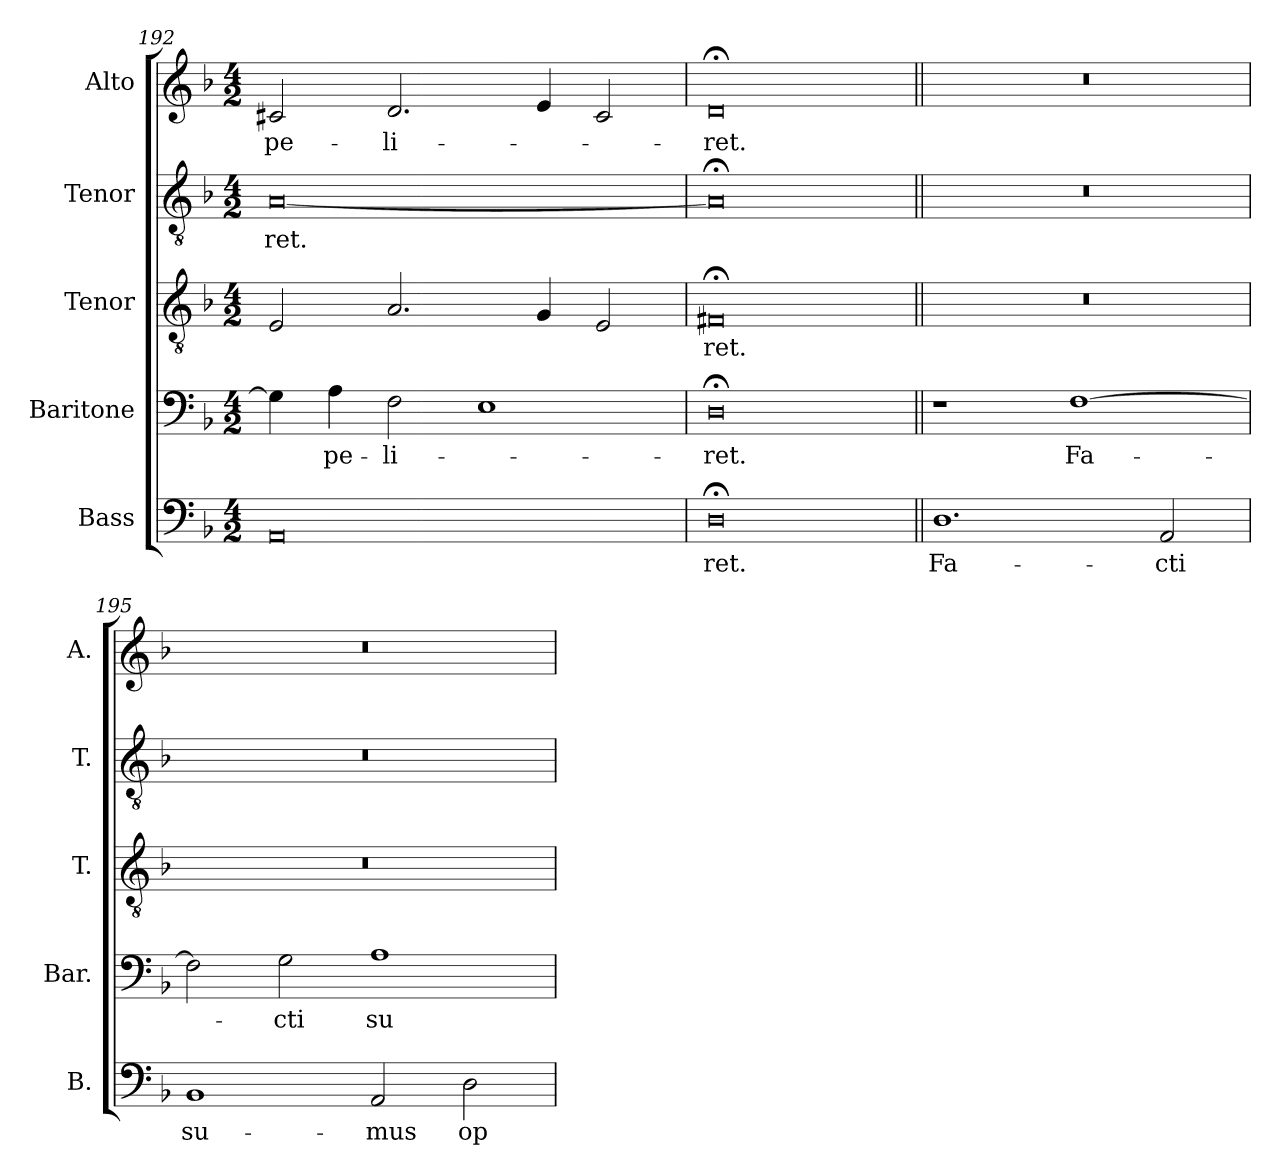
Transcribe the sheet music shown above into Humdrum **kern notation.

**kern	**text	**kern	**text	**kern	**text	**kern	**text	**kern	**text
*part5	*part5	*part4	*part4	*part3	*part3	*part2	*part2	*part1	*part1
*staff5	*staff5	*staff4	*staff4	*staff3	*staff3	*staff2	*staff2	*staff1	*staff1
*I"Bass	*	*I"Baritone	*	*I"Tenor	*	*I"Tenor	*	*I"Alto	*
*I'B.	*	*I'Bar.	*	*I'T.	*	*I'T.	*	*I'A.	*
*clefF4	*	*clefF4	*	*clefGv2	*	*clefGv2	*	*clefG2	*
*	*	*	*	*ITrd7c12	*	*ITrd7c12	*	*	*
*k[b-]	*	*k[b-]	*	*k[b-]	*	*k[b-]	*	*k[b-]	*
*F:	*	*F:	*	*F:	*	*F:	*	*F:	*
*M4/2	*	*M4/2	*	*M4/2	*	*M4/2	*	*M4/2	*
=192	=192	=192	=192	=192	=192	=192	=192	=192	=192
!	!	!	!	!	!	!	!LO:LY:b:color=#000000	!	!
!	!	!	!	!	!	!	!	!	!LO:LY:b:color=#000000
0AAi	.	4Gi\]	.	2EEi/	.	[0AAi	-ret.	2c#Xi/	-pe-
!	!	!	!LO:LY:b:color=#000000	!	!	!	!	!	!
.	.	4Ai\	-pe-	.	.	.	.	.	.
!	!	!	!LO:LY:b:color=#000000	!	!	!	!	!	!
!	!	!	!	!	!	!	!	!	!LO:LY:b:color=#000000
.	.	2Fi\	-li-	2.AAi/	.	.	.	2.di/	-li-
.	.	1Ei	.	.	.	.	.	.	.
.	.	.	.	4GGi/	.	.	.	4ei/	.
.	.	.	.	2EEi/	.	.	.	2c#i/	.
=193	=193	=193	=193	=193	=193	=193	=193	=193	=193
!	!LO:LY:b:color=#000000	!	!	!	!	!	!	!	!
!	!	!	!LO:LY:b:color=#000000	!	!	!	!	!	!
!	!	!	!	!	!LO:LY:b:color=#000000	!	!	!	!
!	!	!	!	!	!	!	!	!	!LO:LY:b:color=#000000
0D;i	-ret.	0D;i	-ret.	0FF#X;i	-ret.	0AA;i]	.	0d;i	-ret.
!!LO:LB:g=z
=194||	=194||	=194||	=194||	=194||	=194||	=194||	=194||	=194||	=194||
!	!LO:LY:b:color=#000000	!	!	!LO:N:vis=1	!	!LO:N:vis=1	!	!LO:N:vis=1	!
1.Di	Fa-	1r	.	0r	.	0r	.	0r	.
!	!	!	!LO:LY:b:color=#000000	!	!	!	!	!	!
.	.	[1Fi	Fa-	.	.	.	.	.	.
!	!LO:LY:b:color=#000000	!	!	!	!	!	!	!	!
2AAi/	-cti	.	.	.	.	.	.	.	.
=195	=195	=195	=195	=195	=195	=195	=195	=195	=195
!	!LO:LY:b:color=#000000	!	!	!LO:N:vis=1	!	!LO:N:vis=1	!	!LO:N:vis=1	!
1BB-i	su-	2Fi\]	.	0r	.	0r	.	0r	.
!	!	!	!LO:LY:b:color=#000000	!	!	!	!	!	!
.	.	2Gi\	-cti	.	.	.	.	.	.
!	!LO:LY:b:color=#000000	!	!	!	!	!	!	!	!
!	!	!	!LO:LY:b:color=#000000	!	!	!	!	!	!
2AAi/	-mus	1Ai	su-	.	.	.	.	.	.
!	!LO:LY:b:color=#000000	!	!	!	!	!	!	!	!
2Di\	op-	.	.	.	.	.	.	.	.
=	=	=	=	=	=	=	=	=	=
*-	*-	*-	*-	*-	*-	*-	*-	*-	*-
